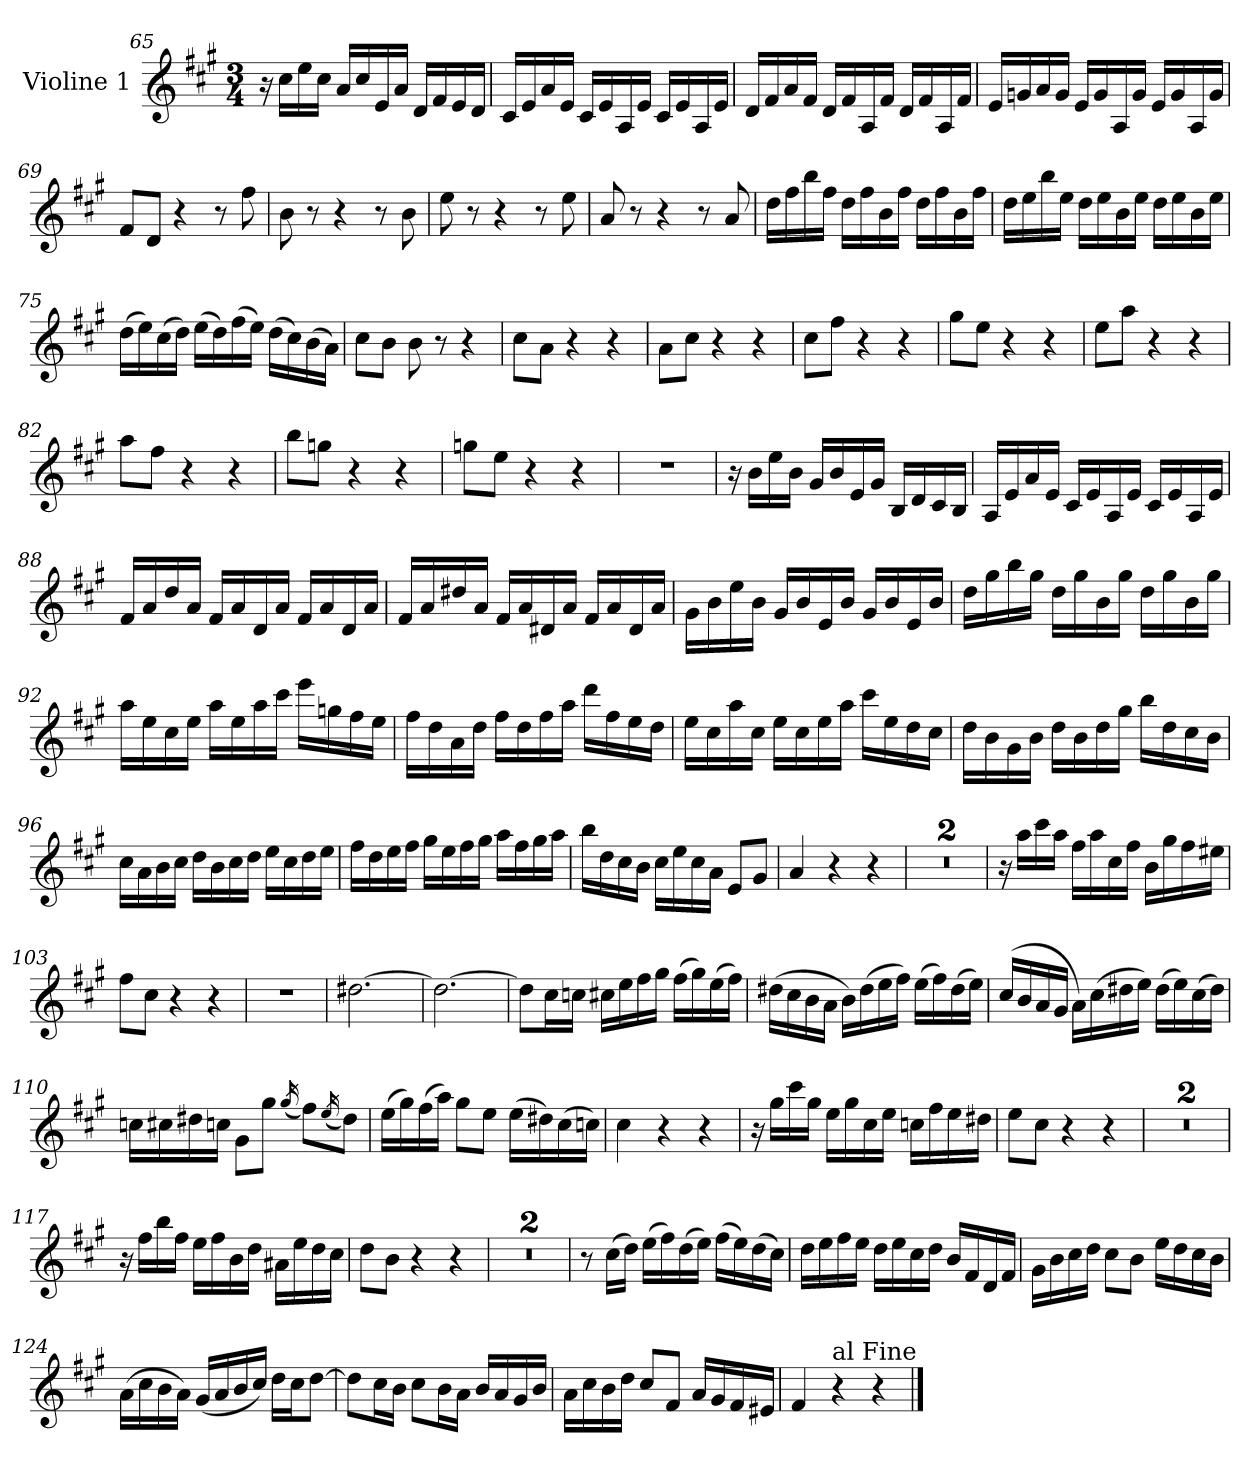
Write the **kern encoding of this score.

**kern
*part1
*staff1
*I"Violine 1
*I'Vl 1
!!LO:PB:g=z
*clefG2
*k[f#c#g#]
*M3/4
=65
16r
16cc#\LL
16ee\
16cc#\JJ
16a/LL
16cc#/
16e/
16a/JJ
16d/LL
16f#/
16e/
16d/JJ
=66
16c#/LL
16e/
16a/
16e/JJ
16c#/LL
16e/
16A/
16e/JJ
16c#/LL
16e/
16A/
16e/JJ
!!LO:LB:g=z
=67
16d/LL
16f#/
16a/
16f#/JJ
16d/LL
16f#/
16A/
16f#/JJ
16d/LL
16f#/
16A/
16f#/JJ
=68
16e/LL
16gn/
16a/
16g/JJ
16e/LL
16g/
16A/
16g/JJ
16e/LL
16g/
16A/
16g/JJ
!!LO:LB:g=z
=69
8f#/L
8d/J
4r
8r
8ff#\
=70
8b\
8r
4r
8r
8b\
=71
8ee\
8r
4r
8r
8ee\
=72
8a/
8r
4r
8r
8a/
!!LO:LB:g=z
=73
16dd\LL
16ff#\
16bb\
16ff#\JJ
16dd\LL
16ff#\
16b\
16ff#\JJ
16dd\LL
16ff#\
16b\
16ff#\JJ
=74
16dd\LL
16ee\
16bb\
16ee\JJ
16dd\LL
16ee\
16b\
16ee\JJ
16dd\LL
16ee\
16b\
16ee\JJ
!!LO:LB:g=z
=75
(16dd\LL
16ee\)
(16cc#\
16dd\JJ)
(16ee\LL
16dd\)
(16ff#\
16ee\JJ)
(16dd\LL
16cc#\)
(16b\
16a\JJ)
=76
8cc#\L
8b\J
8b\
8r
4r
!!LO:LB:g=z
=77
8cc#\L
8a\J
4r
4r
=78
8a\L
8cc#\J
4r
4r
=79
8cc#\L
8ff#\J
4r
4r
!!LO:LB:g=z
=80
8gg#\L
8ee\J
4r
4r
=81
8ee\L
8aa\J
4r
4r
=82
8aa\L
8ff#\J
4r
4r
!!LO:LB:g=z
=83
8bb\L
8ggn\J
4r
4r
=84
8ggn\L
8ee\J
4r
4r
=85
2.r
!!LO:LB:g=z
=86
16r
16b\LL
16ee\
16b\JJ
16g#/LL
16b/
16e/
16g#/JJ
16B/LL
16d/
16c#/
16B/JJ
=87
16A/LL
16e/
16a/
16e/JJ
16c#/LL
16e/
16A/
16e/JJ
16c#/LL
16e/
16A/
16e/JJ
!!LO:LB:g=z
=88
16f#/LL
16a/
16dd/
16a/JJ
16f#/LL
16a/
16d/
16a/JJ
16f#/LL
16a/
16d/
16a/JJ
!!LO:LB:g=z
=89
16f#/LL
16a/
16dd#X/
16a/JJ
16f#/LL
16a/
16d#X/
16a/JJ
16f#/LL
16a/
16d#/
16a/JJ
=90
16g#\LL
16b\
16ee\
16b\JJ
16g#/LL
16b/
16e/
16b/JJ
16g#/LL
16b/
16e/
16b/JJ
!!LO:LB:g=z
=91
16dd\LL
16gg#\
16bb\
16gg#\JJ
16dd\LL
16gg#\
16b\
16gg#\JJ
16dd\LL
16gg#\
16b\
16gg#\JJ
=92
16aa\LL
16ee\
16cc#\
16ee\JJ
16aa\LL
16ee\
16aa\
16ccc#\JJ
16eee\LL
16ggn\
16ff#\
16ee\JJ
!!LO:LB:g=z
=93
16ff#\LL
16dd\
16a\
16dd\JJ
16ff#\LL
16dd\
16ff#\
16aa\JJ
16ddd\LL
16ff#\
16ee\
16dd\JJ
=94
16ee\LL
16cc#\
16aa\
16cc#\JJ
16ee\LL
16cc#\
16ee\
16aa\JJ
16ccc#\LL
16ee\
16dd\
16cc#\JJ
!!LO:PB:g=z
=95
16dd\LL
16b\
16g#\
16b\JJ
16dd\LL
16b\
16dd\
16gg#\JJ
16bb\LL
16dd\
16cc#\
16b\JJ
=96
16cc#\LL
16a\
16b\
16cc#\JJ
16dd\LL
16b\
16cc#\
16dd\JJ
16ee\LL
16cc#\
16dd\
16ee\JJ
!!LO:LB:g=z
=97
16ff#\LL
16dd\
16ee\
16ff#\JJ
16gg#\LL
16ee\
16ff#\
16gg#\JJ
16aa\LL
16ff#\
16gg#\
16aa\JJ
=98
16bb\LL
16dd\
16cc#\
16b\JJ
16cc#\LL
16ee\
16cc#\
16a\JJ
8e/L
8g#/J
=99
4a>/
4r
4r
=100
2.r
!!LO:LB:g=z
=101
2.r
=102
16r
16aa\LL
16ccc#\
16aa\JJ
16ff#\LL
16aa\
16cc#\
16ff#\JJ
16b\LL
16gg#\
16ff#\
16ee#X\JJ
=103
8ff#\L
8cc#\J
4r
4r
=104
2.r
!!LO:LB:g=z
=105
[2.dd#X\
=106
2.dd#\_
=107
8dd#\L]
16cc#\L
16ccn\JJ
16cc#X\LL
16ee\
16ff#\
16gg#\JJ
(16ff#\LL
16gg#\)
(16ee\
16ff#\JJ)
=108
(16dd#X\LL
16cc#\
16b\
16a\JJ
16b\LL)
(16dd#\
16ee\
16ff#\JJ)
(16ee\LL
16ff#\)
(16dd#\
16ee\JJ)
!!LO:LB:g=z
=109
(16cc#/LL
16b/
16a/
16g#/JJ
16a\LL)
(16cc#\
16dd#X\
16ee\JJ)
(16dd#\LL
16ee\)
(16cc#\
16dd#\JJ)
=110
16ccn\LL
16cc#X\
16dd#X\
16ccn\JJ
8g#\L
8gg#\J
(16qgg#/
8ff#\L)
(16qee/
8dd#\J)
!!LO:LB:g=z
=111
(16ee\LL
16gg#\)
(16ff#\
16aa\JJ)
8gg#\L
8ee\J
(16ee\LL
16dd#X\)
(16cc#\
16ccn\JJ)
!!LO:LB:g=z
=112
4cc#\
4r
4r
=113
16r
16gg#\LL
16ccc#\
16gg#\JJ
16ee\LL
16gg#\
16cc#\
16ee\JJ
16ccn\LL
16ff#\
16ee\
16dd#X\JJ
=114
8ee\L
8cc#\J
4r
4r
=115
2.r
!!LO:LB:g=z
=116
2.r
=117
16r
16ff#\LL
16bb\
16ff#\JJ
16ee\LL
16ff#\
16b\
16dd\JJ
16a#X\LL
16ee\
16dd\
16cc#\JJ
=118
8dd\L
8b\J
4r
4r
=119
2.r
!!LO:LB:g=z
=120
2.r
=121
8r
(16cc#\LL
16dd\JJ)
(16ee\LL
16ff#\)
(16dd\
16ee\JJ)
(16ff#\LL
16ee\)
(16dd\
16cc#\JJ)
=122
16dd\LL
16ee\
16ff#\
16ee\JJ
16dd\LL
16ee\
16cc#\
16dd\JJ
16b/LL
16f#/
16d/
16f#/JJ
!!LO:LB:g=z
=123
16g#\LL
16b\
16cc#\
16dd\JJ
8cc#\L
8b\J
16ee\LL
16dd\
16cc#\
16b\JJ
!!LO:LB:g=z
=124
(16a\LL
16cc#\
16b\
16a\JJ)
(16g#/LL
16a/
16b/
16cc#/JJ)
16dd\LL
16cc#\J
[8dd\J
=125
8dd\L]
16cc#\L
16b\JJ
8cc#\L
16b\L
16a\JJ
16b/LL
16a/
16g#/
16b/JJ
!!LO:LB:g=z
=126
16a\LL
16cc#\
16b\
16dd\JJ
8cc#/L
8f#/J
16a/LL
16g#/
16f#/
16e#X/JJ
=127
4f#/
!LO:TX:a:t=al Fine
4r
4r
==
*-
